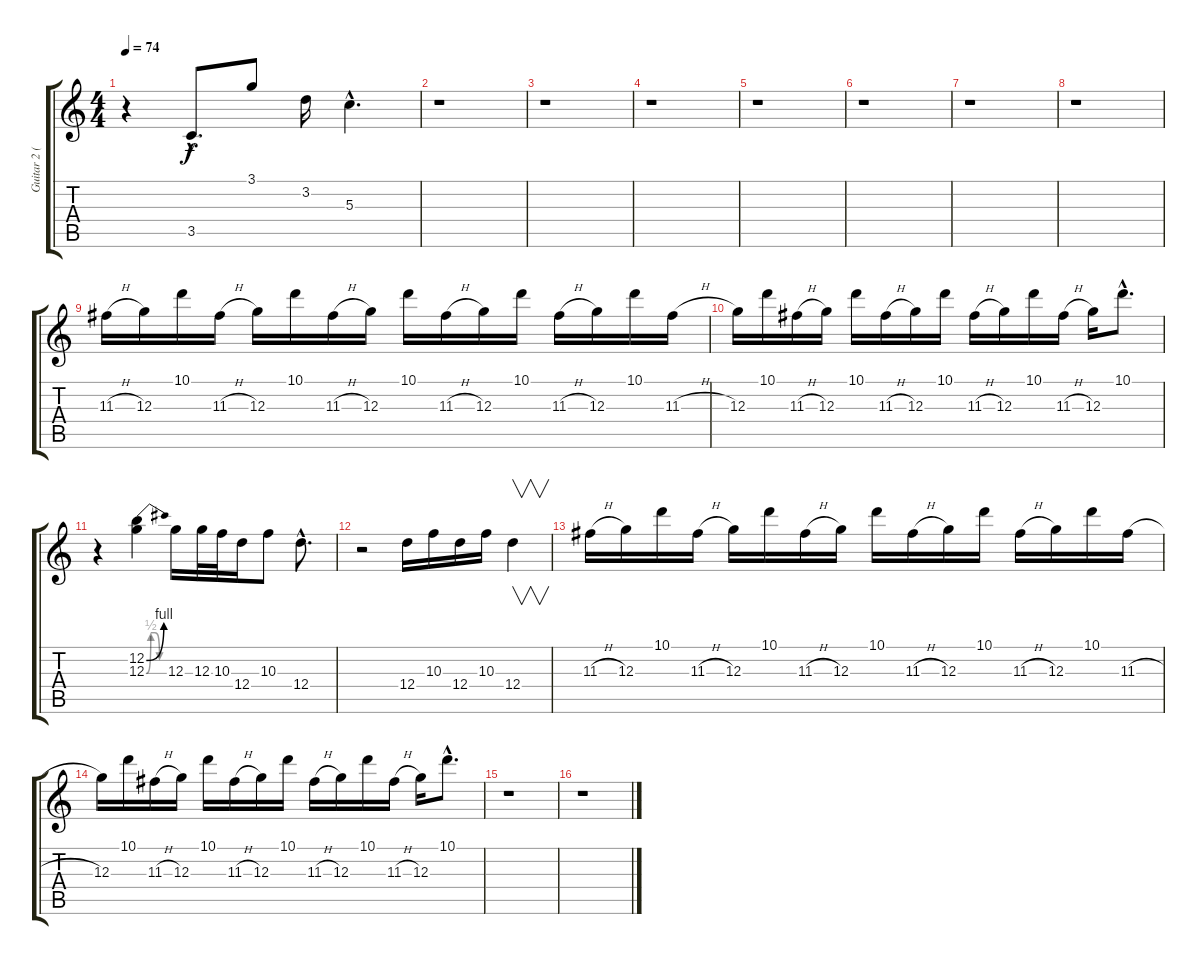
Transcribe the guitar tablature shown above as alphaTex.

\track ("Guitar 2 (solo)" "Guitar 2 (") {instrument distortionguitar}
\staff {score tabs}
\tuning (E4 B3 G3 D3 A2 D2) {hide}
\ts (4 4)
\tempo 74
\clef g2
\ks c
r.4{dy f} 3.5{hac}.8{d} 3.1.8 3.2.16 5.3{hac}.4{d} |
r.1 |
r.1 |
r.1 |
r.1 |
r.1 |
r.1 |
r.1 |
11.3{h}.16 12.3.16 10.1.16 11.3{h}.16 12.3.16 10.1.16 11.3{h}.16 12.3.16 10.1.16 11.3{h}.16 12.3.16 10.1.16 11.3{h}.16 12.3.16 10.1.16 11.3{h}.16 |
12.3.16 10.1.16 11.3{h}.16 12.3.16 10.1.16 11.3{h}.16 12.3.16 10.1.16 11.3{h}.16 12.3.16 10.1.16 11.3{h}.16 12.3.16 10.1{hac}.8{d} |
r.4 (12.2{be (bend 0 0 60 4)} 12.3{be (custom 0 0 15 2 30 2 45 0 60 0)}).4 12.3.16 12.3.32 10.3.32 12.4.16 10.3.8 12.4{hac}.8{d} |
r.2 12.4.16 10.3.16 12.4.16 10.3.16 12.4.4{v} |
11.3{h}.16 12.3.16 10.1.16 11.3{h}.16 12.3.16 10.1.16 11.3{h}.16 12.3.16 10.1.16 11.3{h}.16 12.3.16 10.1.16 11.3{h}.16 12.3.16 10.1.16 11.3{h}.16 |
12.3.16 10.1.16 11.3{h}.16 12.3.16 10.1.16 11.3{h}.16 12.3.16 10.1.16 11.3{h}.16 12.3.16 10.1.16 11.3{h}.16 12.3.16 10.1{hac}.8{d} |
r.1 |
r.1
